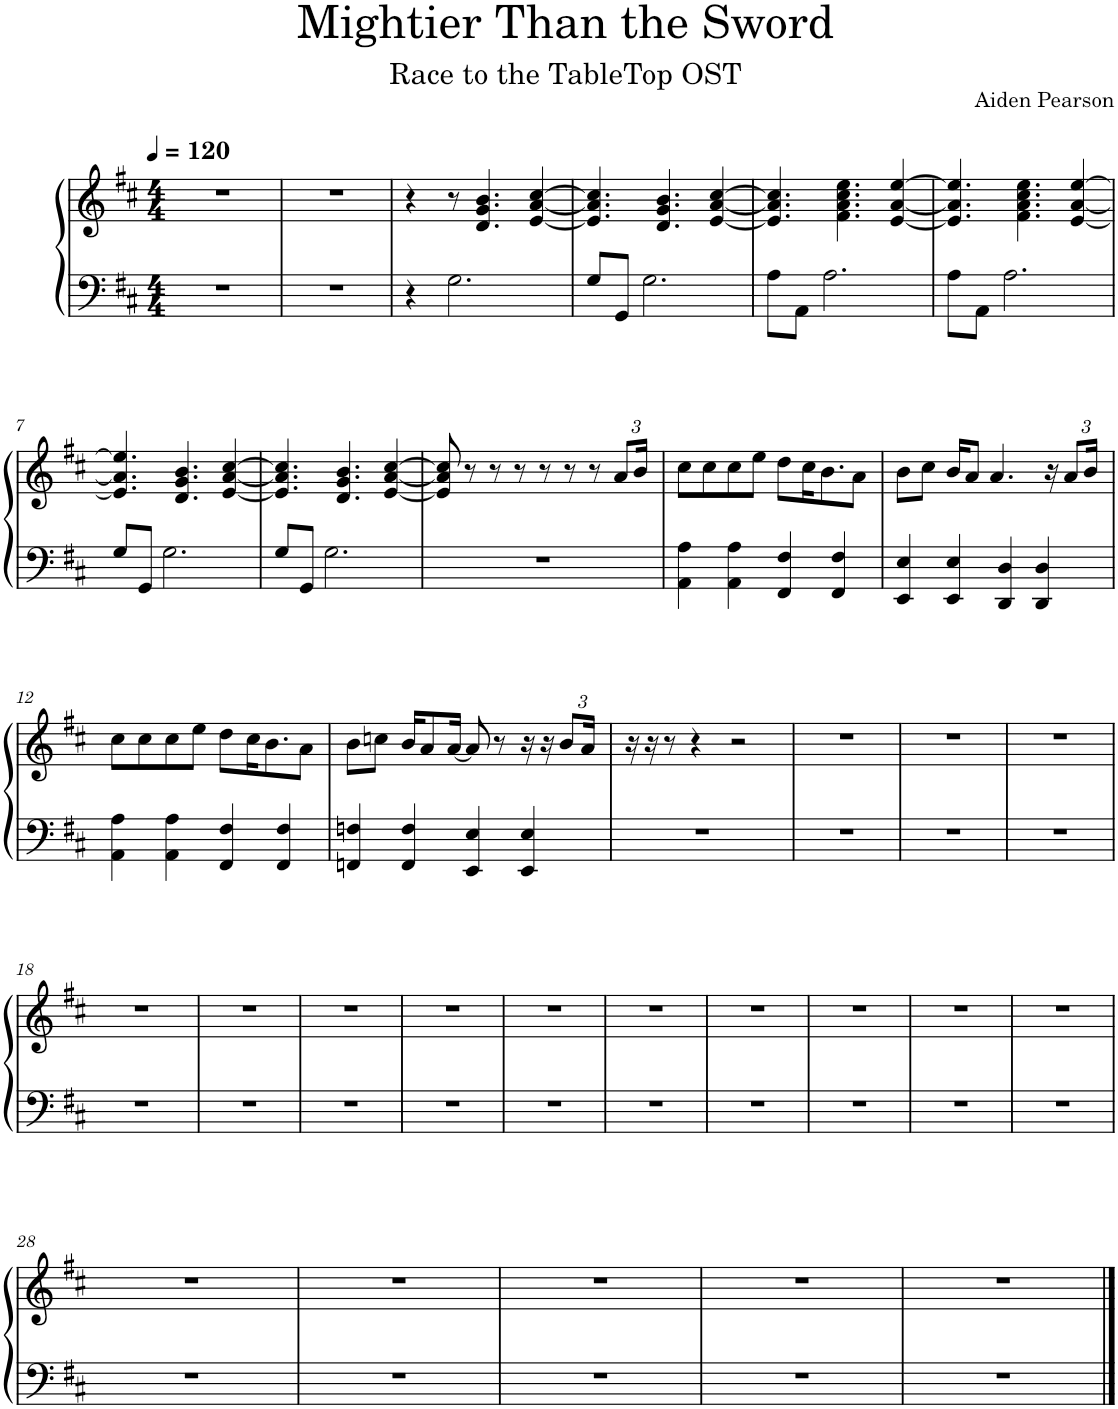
**kern	**kern
*part1	*part1
*staff2	*staff1
*I"Piano	*
*I'Pno.	*
*clefF4	*clefG2
*k[f#c#]	*k[f#c#]
*M4/4	*M4/4
*MM120	*MM120
=1	=1
1r	1r
=2	=2
1r	1r
=3	=3
4r	4r
2.G\	8r
.	4.d/ 4.g/ 4.b/
.	[4e/ [4a/ [4cc#/
=4	=4
8G/L	4.e/] 4.a/] 4.cc#/]
8GG/J	.
2.G\	.
.	4.d/ 4.g/ 4.b/
.	[4e/ [4a/ [4cc#/
=5	=5
8A\L	4.e/] 4.a/] 4.cc#/]
8AA\J	.
2.A\	.
.	4.f#\ 4.a\ 4.cc#\ 4.ee\
.	[4e/ [4a/ [4ee/
=6	=6
8A\L	4.e/] 4.a/] 4.ee/]
8AA\J	.
2.A\	.
.	4.f#\ 4.a\ 4.cc#\ 4.ee\
.	[4e/ [4a/ [4ee/
!!LO:LB:g=z
=7	=7
8G/L	4.e/] 4.a/] 4.ee/]
8GG/J	.
2.G\	.
.	4.d/ 4.g/ 4.b/
.	[4e/ [4a/ [4cc#/
=8	=8
8G/L	4.e/] 4.a/] 4.cc#/]
8GG/J	.
2.G\	.
.	4.d/ 4.g/ 4.b/
.	[4e/ [4a/ [4cc#/
=9	=9
1r	8e/] 8a/] 8cc#/]
.	8r
.	8r
.	8r
.	8r
.	8r
.	8r
*	*Xbrackettup
.	12a/L
.	24b/Jk
=10	=10
4AA\ 4A\	8cc#\L
.	8cc#\
4AA\ 4A\	8cc#\
.	8ee\J
4FF#/ 4F#/	8dd\L
.	16cc#\K
.	8.b\
4FF#/ 4F#/	.
.	8a\J
=11	=11
4EE/ 4E/	8b\L
.	8cc#\J
4EE/ 4E/	16b/KL
.	8a/J
.	4.a/
4DD/ 4D/	.
4DD/ 4D/	.
.	16r
.	12a/L
.	24b/Jk
!!LO:LB:g=z
=12	=12
4AA\ 4A\	8cc#\L
.	8cc#\
4AA\ 4A\	8cc#\
.	8ee\J
4FF#/ 4F#/	8dd\L
.	16cc#\K
.	8.b\
4FF#/ 4F#/	.
.	8a\J
=13	=13
4FFn/ 4Fn/	8b\L
.	8ccn\J
4FF/ 4F/	16b/KL
.	8a/
.	[16a/Jk
4EE/ 4E/	8a/]
.	8r
4EE/ 4E/	16r
.	16r
.	12b/L
.	24a/Jk
=14	=14
1r	16r
.	16r
.	8r
.	4r
.	2r
=15	=15
1r	1r
=16	=16
1r	1r
=17	=17
1r	1r
!!LO:LB:g=z
=18	=18
1r	1r
=19	=19
1r	1r
=20	=20
1r	1r
=21	=21
1r	1r
=22	=22
1r	1r
=23	=23
1r	1r
=24	=24
1r	1r
=25	=25
1r	1r
=26	=26
1r	1r
=27	=27
1r	1r
!!LO:LB:g=z
=28	=28
1r	1r
=29	=29
1r	1r
=30	=30
1r	1r
=31	=31
1r	1r
=32	=32
1r	1r
==	==
*-	*-
